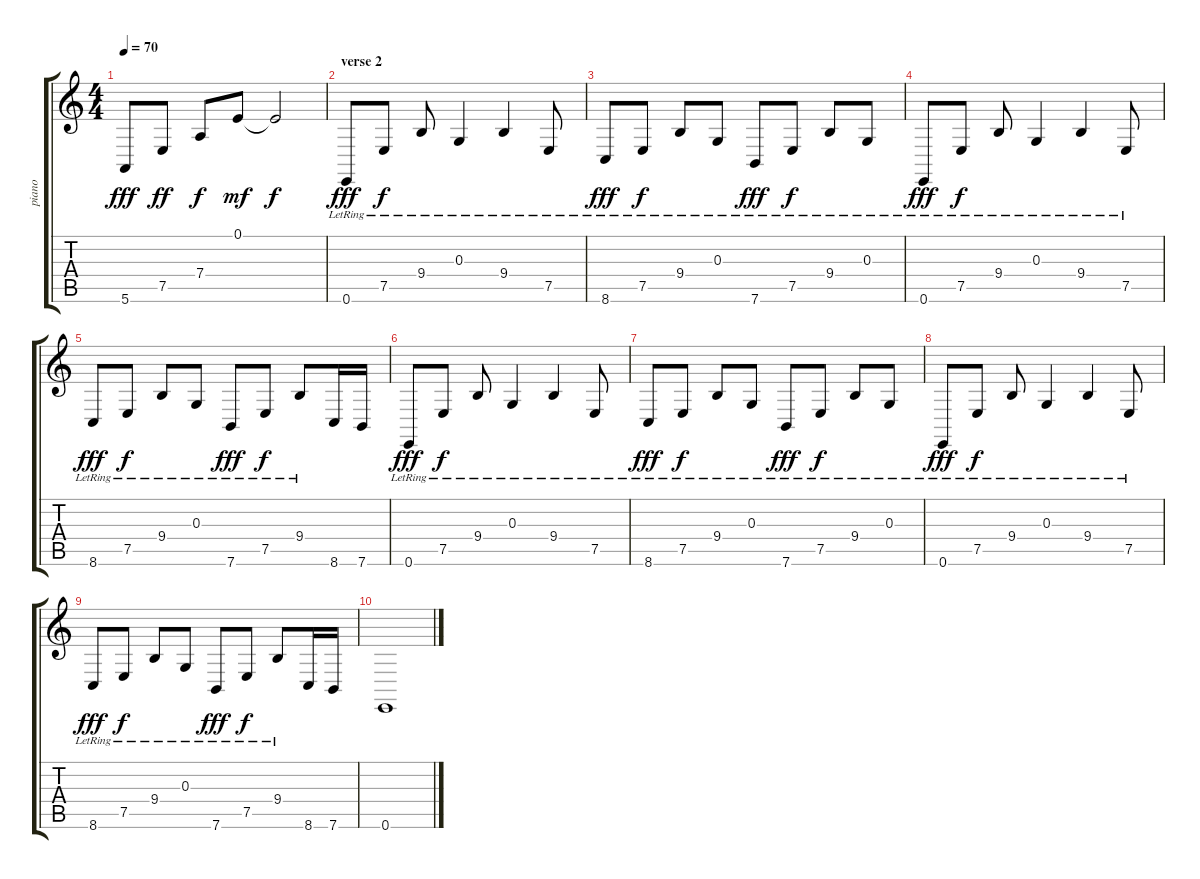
\track ("piano" "piano") {instrument brightacousticpiano}
\staff {score tabs}
\tuning (E4 B3 G3 D3 A2 E2) {hide}
\ts (4 4)
\tempo 70
\clef g2
\ks c
5.6.8{dy fff} 7.5.8{dy ff} 7.4.8{dy f} 0.1.8{dy mf} 0.1{t}.2{dy f} |
\section ("" "verse 2")
0.6{lr}.8{dy fff} 7.5{lr}.8{dy f} 9.4{lr}.8 0.3{lr}.4 9.4{lr}.4 7.5{lr}.8 |
8.6{lr}.8{dy fff} 7.5{lr}.8{dy f} 9.4{lr}.8 0.3{lr}.8 7.6{lr}.8{dy fff} 7.5{lr}.8{dy f} 9.4{lr}.8 0.3{lr}.8 |
0.6{lr}.8{dy fff} 7.5{lr}.8{dy f} 9.4{lr}.8 0.3{lr}.4 9.4{lr}.4 7.5{lr}.8 |
8.6{lr}.8{dy fff} 7.5{lr}.8{dy f} 9.4{lr}.8 0.3{lr}.8 7.6{lr}.8{dy fff} 7.5{lr}.8{dy f} 9.4{lr}.8 8.6.16 7.6.16 |
0.6{lr}.8{dy fff} 7.5{lr}.8{dy f} 9.4{lr}.8 0.3{lr}.4 9.4{lr}.4 7.5{lr}.8 |
8.6{lr}.8{dy fff} 7.5{lr}.8{dy f} 9.4{lr}.8 0.3{lr}.8 7.6{lr}.8{dy fff} 7.5{lr}.8{dy f} 9.4{lr}.8 0.3{lr}.8 |
0.6{lr}.8{dy fff} 7.5{lr}.8{dy f} 9.4{lr}.8 0.3{lr}.4 9.4{lr}.4 7.5{lr}.8 |
8.6{lr}.8{dy fff} 7.5{lr}.8{dy f} 9.4{lr}.8 0.3{lr}.8 7.6{lr}.8{dy fff} 7.5{lr}.8{dy f} 9.4{lr}.8 8.6.16 7.6.16 |
0.6.1
